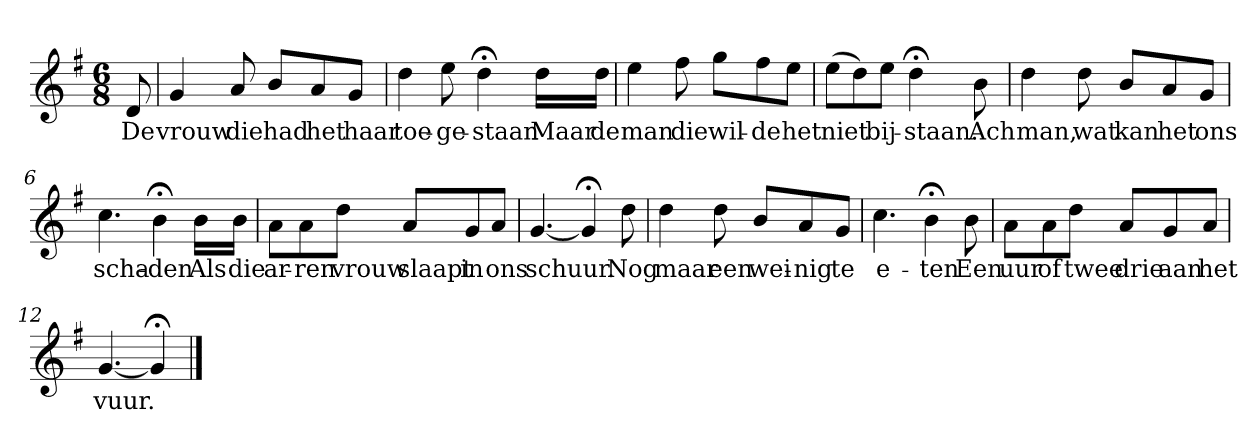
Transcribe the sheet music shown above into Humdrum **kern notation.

**kern	**text
*part1	*part1
*staff1	*staff1
*k[f#]	*
*G:	*
*M6/8	*
*MM120	*
=	=
8d	De
=1	=1
4g	vrouw
8a	die
8bL	had
8a	het
8gJ	haar
=2	=2
4dd	toe-
8ee	-ge-
4dd;<	-staan
16ddLL	Maar
16ddJJ	de
=3	=3
4ee	man
8ff#	die
8ggL	wil-
8ff#	-de
8eeJ	het
=4	=4
(8eeL	niet
8dd)	.
8eeJ	bij-
4dd;<	-staan.
8b	Ach
=5	=5
4dd	man,
8dd	wat
8bL	kan
8a	het
8gJ	ons
=6	=6
4.cc	scha-
4b;<	-den
16bLL	Als
16bJJ	die
=7	=7
8aL	ar-
8a	-ren
8ddJ	vrouw
8aL	slaapt
8g	in
8aJ	ons
=8	=8
[4.g	schuur.
4g;<]	.
8dd	Nog
=9	=9
4dd	maar
8dd	een
8bL	wei-
8a	-nig
8gJ	te
=10	=10
4.cc	e-
4b;<	-ten
8b	Een
=11	=11
8aL	uur
8a	of
8ddJ	twee
8aL	drie
8g	aan
8aJ	het
=12	=12
[4.g	vuur.
4g;<]	.
==	==
*-	*-
